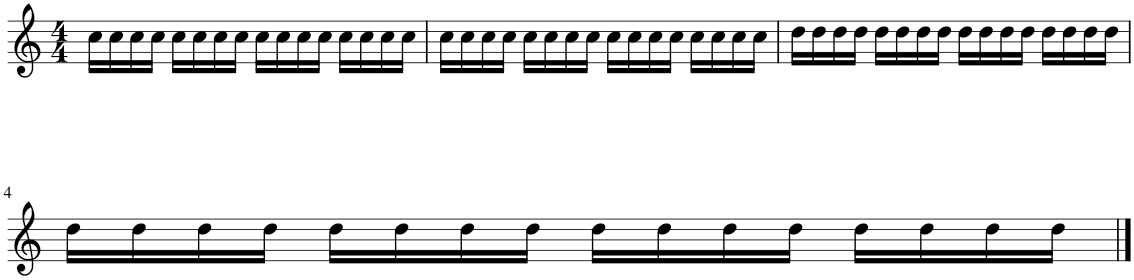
**kern
*part1
*staff1
*I"Piano
*I'Pno.
*clefG2
*k[]
*M4/4
=1
16cc\LL
16cc\
16cc\
16cc\JJ
16cc\LL
16cc\
16cc\
16cc\JJ
16cc\LL
16cc\
16cc\
16cc\JJ
16cc\LL
16cc\
16cc\
16cc\JJ
=2
16cc\LL
16cc\
16cc\
16cc\JJ
16cc\LL
16cc\
16cc\
16cc\JJ
16cc\LL
16cc\
16cc\
16cc\JJ
16cc\LL
16cc\
16cc\
16cc\JJ
=3
16dd\LL
16dd\
16dd\
16dd\JJ
16dd\LL
16dd\
16dd\
16dd\JJ
16dd\LL
16dd\
16dd\
16dd\JJ
16dd\LL
16dd\
16dd\
16dd\JJ
!!LO:LB:g=z
=4
16dd\LL
16dd\
16dd\
16dd\JJ
16dd\LL
16dd\
16dd\
16dd\JJ
16dd\LL
16dd\
16dd\
16dd\JJ
16dd\LL
16dd\
16dd\
16dd\JJ
==
*-
